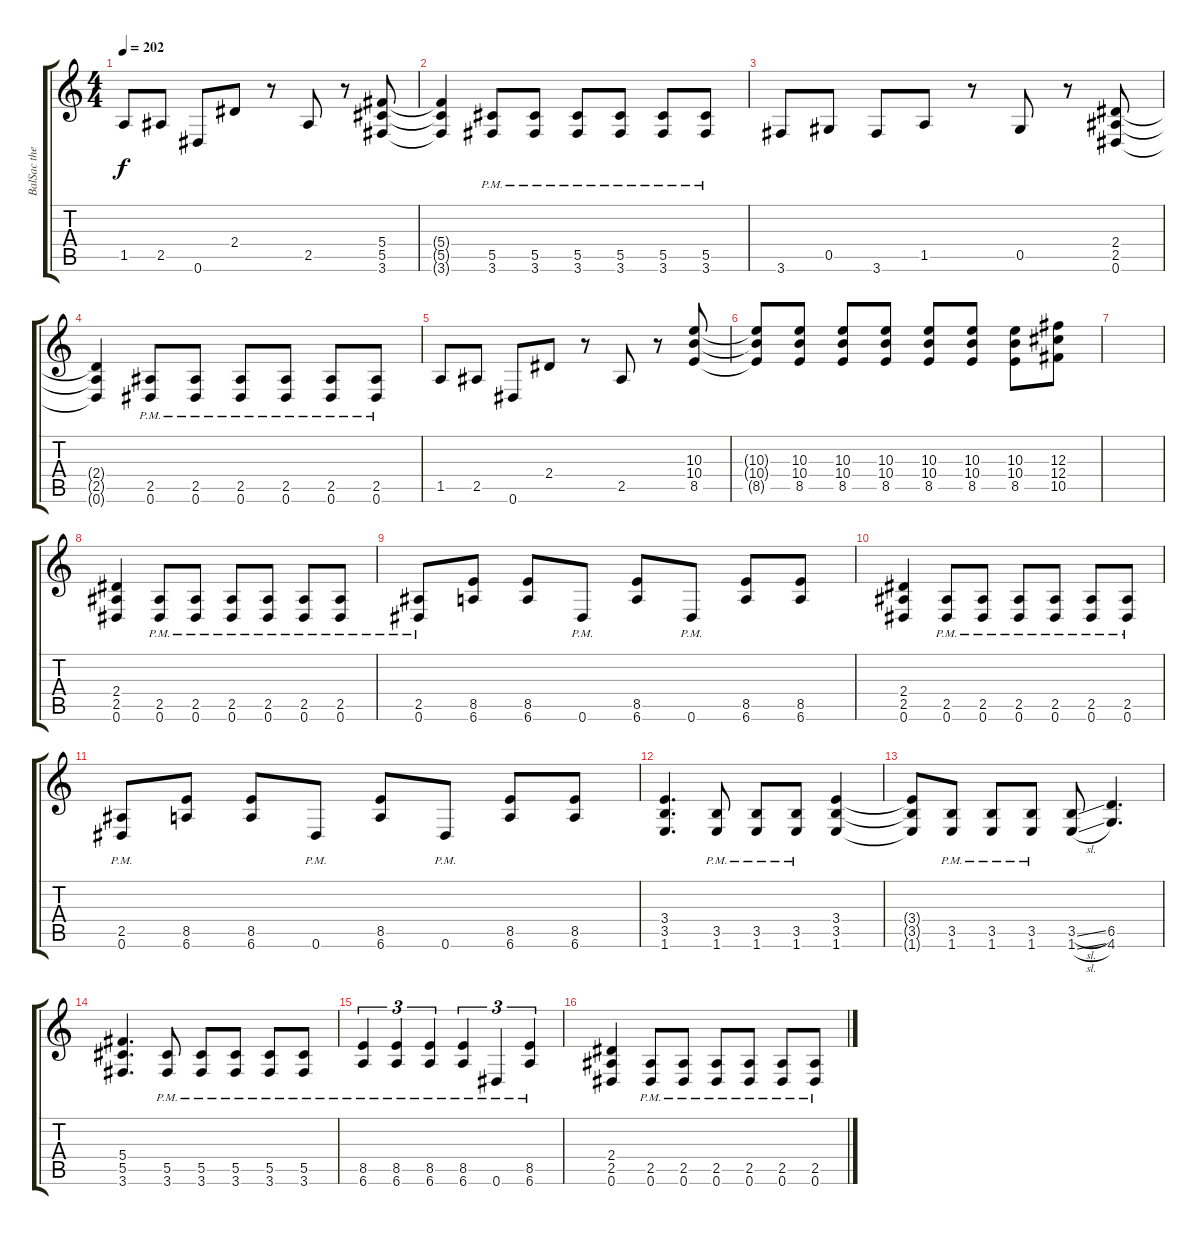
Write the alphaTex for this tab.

\track ("BalSac the Jaws of Death" "BalSac the") {instrument distortionguitar}
\staff {score tabs}
\tuning (Eb4 Bb3 Gb3 Db3 Ab2 Eb2) {hide}
\ts (4 4)
\tempo 202
\clef g2
\ks c
1.5.8{dy f} 2.5.8 0.6.8 2.4.8 r.8 2.5.8 r.8 (5.4 5.5 3.6).8 |
(5.4{t} 5.5{t} 3.6{t}).4 (5.5{pm} 3.6{pm}).8 (5.5{pm} 3.6{pm}).8 (5.5{pm} 3.6{pm}).8 (5.5{pm} 3.6{pm}).8 (5.5{pm} 3.6{pm}).8 (5.5{pm} 3.6{pm}).8 |
3.6.8 0.5.8 3.6.8 1.5.8 r.8 0.5.8 r.8 (2.4 2.5 0.6).8 |
(2.4{t} 2.5{t} 0.6{t}).4 (2.5{pm} 0.6{pm}).8 (2.5{pm} 0.6{pm}).8 (2.5{pm} 0.6{pm}).8 (2.5{pm} 0.6{pm}).8 (2.5{pm} 0.6{pm}).8 (2.5{pm} 0.6{pm}).8 |
1.5.8 2.5.8 0.6.8 2.4.8 r.8 2.5.8 r.8 (10.3 10.4 8.5).8 |
(10.3{t} 10.4{t} 8.5{t}).8 (10.3 10.4 8.5).8 (10.3 10.4 8.5).8 (10.3 10.4 8.5).8 (10.3 10.4 8.5).8 (10.3 10.4 8.5).8 (10.3 10.4 8.5).8 (12.3 12.4 10.5).8 |
|
(2.4 2.5 0.6).4 (2.5{pm} 0.6{pm}).8 (2.5{pm} 0.6{pm}).8 (2.5{pm} 0.6{pm}).8 (2.5{pm} 0.6{pm}).8 (2.5{pm} 0.6{pm}).8 (2.5{pm} 0.6{pm}).8 |
(2.5{pm} 0.6{pm}).8 (8.5 6.6).8 (8.5 6.6).8 0.6{pm}.8 (8.5 6.6).8 0.6{pm}.8 (8.5 6.6).8 (8.5 6.6).8 |
(2.4 2.5 0.6).4 (2.5{pm} 0.6{pm}).8 (2.5{pm} 0.6{pm}).8 (2.5{pm} 0.6{pm}).8 (2.5{pm} 0.6{pm}).8 (2.5{pm} 0.6{pm}).8 (2.5{pm} 0.6{pm}).8 |
(2.5{pm} 0.6{pm}).8 (8.5 6.6).8 (8.5 6.6).8 0.6{pm}.8 (8.5 6.6).8 0.6{pm}.8 (8.5 6.6).8 (8.5 6.6).8 |
(3.4 3.5 1.6).4{d} (3.5{pm} 1.6{pm}).8 (3.5{pm} 1.6{pm}).8 (3.5{pm} 1.6{pm}).8 (3.4 3.5 1.6).4 |
(3.4{t} 3.5{t} 1.6{t}).8 (3.5{pm} 1.6{pm}).8 (3.5{pm} 1.6{pm}).8 (3.5{pm} 1.6{pm}).8 (3.5{sl} 1.6{sl}).8 (6.5 4.6).4{d} |
(5.4 5.5 3.6).4{d} (5.5{pm} 3.6{pm}).8 (5.5{pm} 3.6{pm}).8 (5.5{pm} 3.6{pm}).8 (5.5{pm} 3.6{pm}).8 (5.5{pm} 3.6{pm}).8 |
(8.5{pm} 6.6{pm}).4{tu (3 2)} (8.5{pm} 6.6{pm}).4{tu (3 2)} (8.5{pm} 6.6{pm}).4{tu (3 2)} (8.5{pm} 6.6{pm}).4{tu (3 2)} 0.6{pm}.4{tu (3 2)} (8.5{pm} 6.6{pm}).4{tu (3 2)} |
(2.4 2.5 0.6).4 (2.5{pm} 0.6{pm}).8 (2.5{pm} 0.6{pm}).8 (2.5{pm} 0.6{pm}).8 (2.5{pm} 0.6{pm}).8 (2.5{pm} 0.6{pm}).8 (2.5{pm} 0.6{pm}).8
